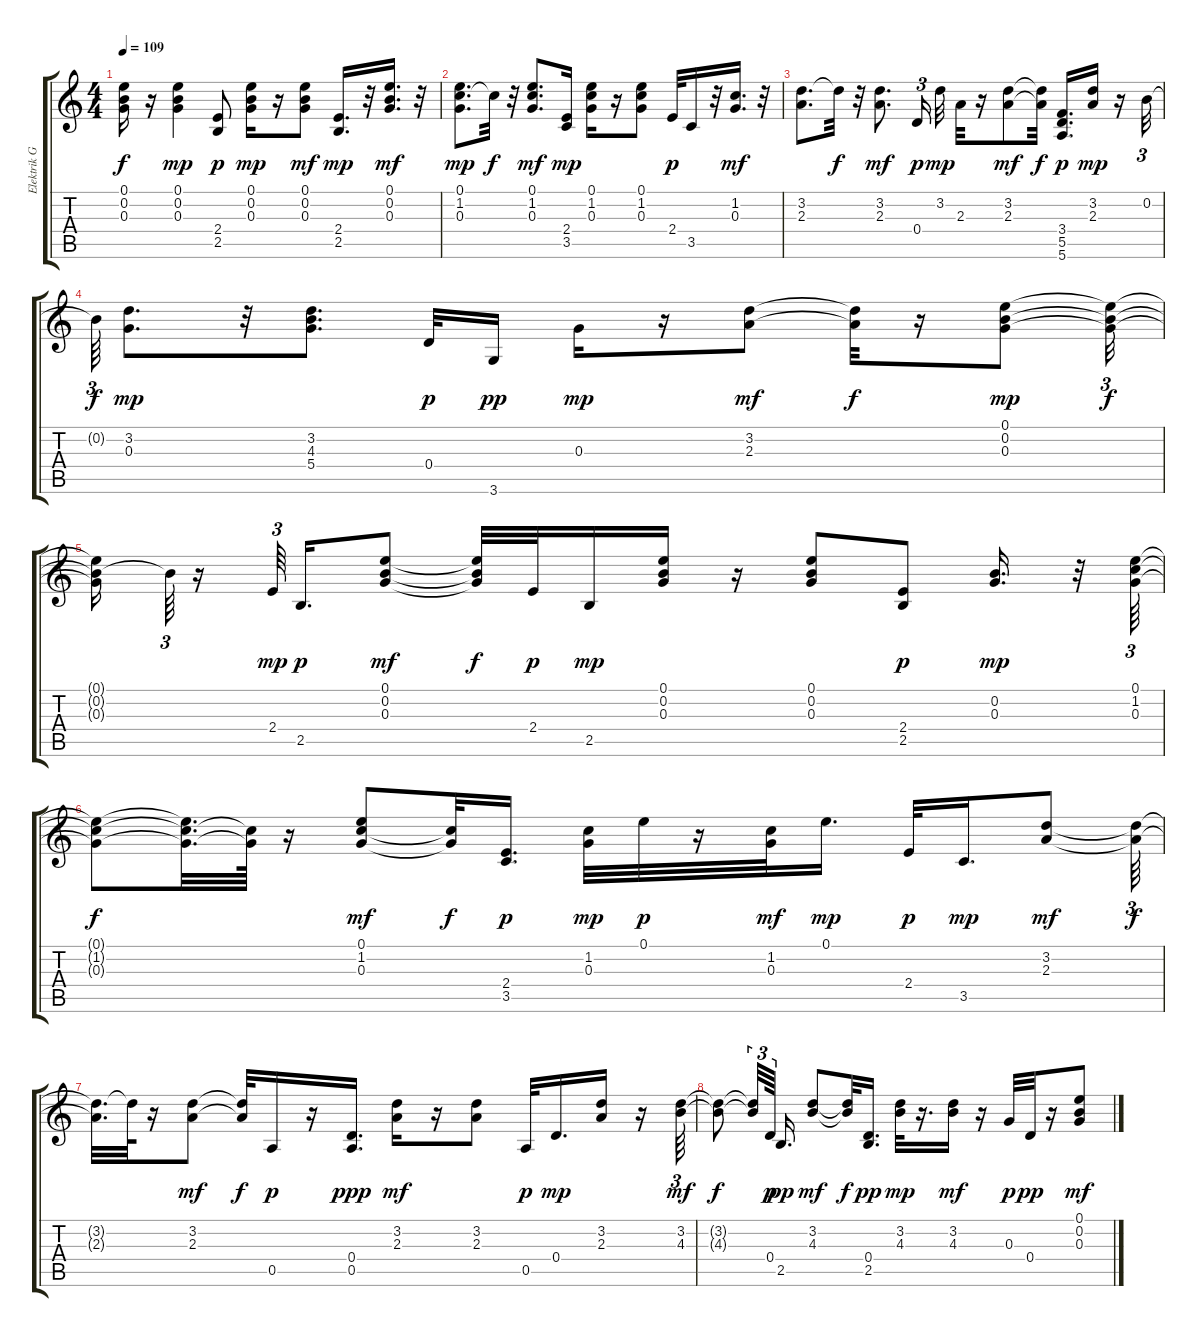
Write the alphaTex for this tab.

\track ("Elektrik Guitar" "Elektrik G") {instrument electricguitarjazz}
\staff {score tabs}
\tuning (E4 B3 G3 D3 A2 E2) {hide}
\ts (4 4)
\tempo 109
\clef g2
\ks c
(0.1{t} 0.2{t} 0.3{t}).16{dy f} r.16 (0.1 0.2 0.3).4{dy mp} (2.4 2.5).8{dy p} (0.1 0.2 0.3).16{dy mp} r.16 (0.1 0.2 0.3).8{dy mf} (2.4 2.5).16{d dy mp} r.32 (0.1 0.2 0.3).16{d dy mf} r.32 |
(0.1 1.2 0.3).8{d dy mp} 1.2{t}.32{dy f} r.32 (0.1 1.2 0.3).8{d dy mf} (2.4 3.5).16{dy mp} (0.1 1.2 0.3).16 r.16 (0.1 1.2 0.3).8 2.4.32{dy p} 3.5.16 r.32 (1.2 0.3).16{d dy mf} r.32 |
(3.2 2.3).8{d} 3.2{t}.32{dy f} r.32 (3.2 2.3).8{d dy mf} 0.4.16{tu (3 2) dy p} 3.2.32{dy mp} 2.3.32 r.16 (3.2 2.3).8{dy mf} (3.2{t} 2.3{t}).32{dy f} (3.4 5.5 5.6).16{d dy p} (3.2 2.3).16{dy mp} r.16 0.2.32{tu (3 2)} |
0.2{t}.64{tu (3 2) dy f} (3.2 0.3).8{d dy mp} r.32 (3.2 4.3 5.4).8{d} 0.4.32{dy p} 3.6.16{dy pp} 0.3.16{dy mp} r.16 (3.2 2.3).8{dy mf} (3.2{t} 2.3{t}).32{dy f} r.16 (0.1 0.2 0.3).8{dy mp} (0.1{t} 0.2{t} 0.3{t}).32{tu (3 2) dy f} |
(0.1{t} 0.2{t} 0.3{t}).16 0.2{t}.64{tu (3 2)} r.16 2.4.64{tu (3 2) dy mp beam splitsecondary} 2.5.16{d dy p} (0.1 0.2 0.3).8{dy mf} (0.1{t} 0.2{t} 0.3{t}).32{dy f} 2.4.32{dy p} 2.5.16{dy mp} (0.1 0.2 0.3).16 r.16 (0.1 0.2 0.3).8 (2.4 2.5).8{dy p} (0.2 0.3).16{d dy mp} r.32 (0.1 1.2 0.3).64{tu (3 2)} |
(0.1{t} 1.2{t} 0.3{t}).8{dy f} (0.1{t} 1.2{t} 0.3{t}).32{d} (1.2{t} 0.3{t}).64 r.16 (0.1 1.2 0.3).8{dy mf} (1.2{t} 0.3{t}).32{dy f} (2.4 3.5).16{d dy p} (1.2 0.3).32{dy mp} 0.1.32{dy p} r.16 (1.2 0.3).32{dy mf} 0.1.16{d dy mp} 2.4.32{dy p} 3.5.16{d dy mp} (3.2 2.3).8{dy mf} (3.2{t} 2.3{t}).64{tu (3 2) dy f} |
(3.2{t} 2.3{t}).32{d} 3.2{t}.64 r.16 (3.2 2.3).8{dy mf} (3.2{t} 2.3{t}).32{dy f} 0.5.16{dy p} r.16 (0.4 0.5).16{d dy ppp} (3.2 2.3).16{dy mf} r.16 (3.2 2.3).8 0.5.32{dy p} 0.4.16{d dy mp} (3.2 2.3).16 r.16 (3.2 4.3).64{tu (3 2) dy mf} |
(3.2{t} 4.3{t}).8{dy f} (3.2{t} 4.3{t}).32{tu (3 2)} 0.4.64{tu (3 2) dy p beam splitsecondary} 2.5.16{d dy pp} (3.2 4.3).8{dy mf} (3.2{t} 4.3{t}).32{dy f} (0.4 2.5).16{d dy pp} (3.2 4.3).32{dy mp} r.16{d} (3.2 4.3).16{dy mf} r.16 0.3.32{dy p} 0.4.32{dy pp} r.16 (0.1 0.2 0.3).8{dy mf}
